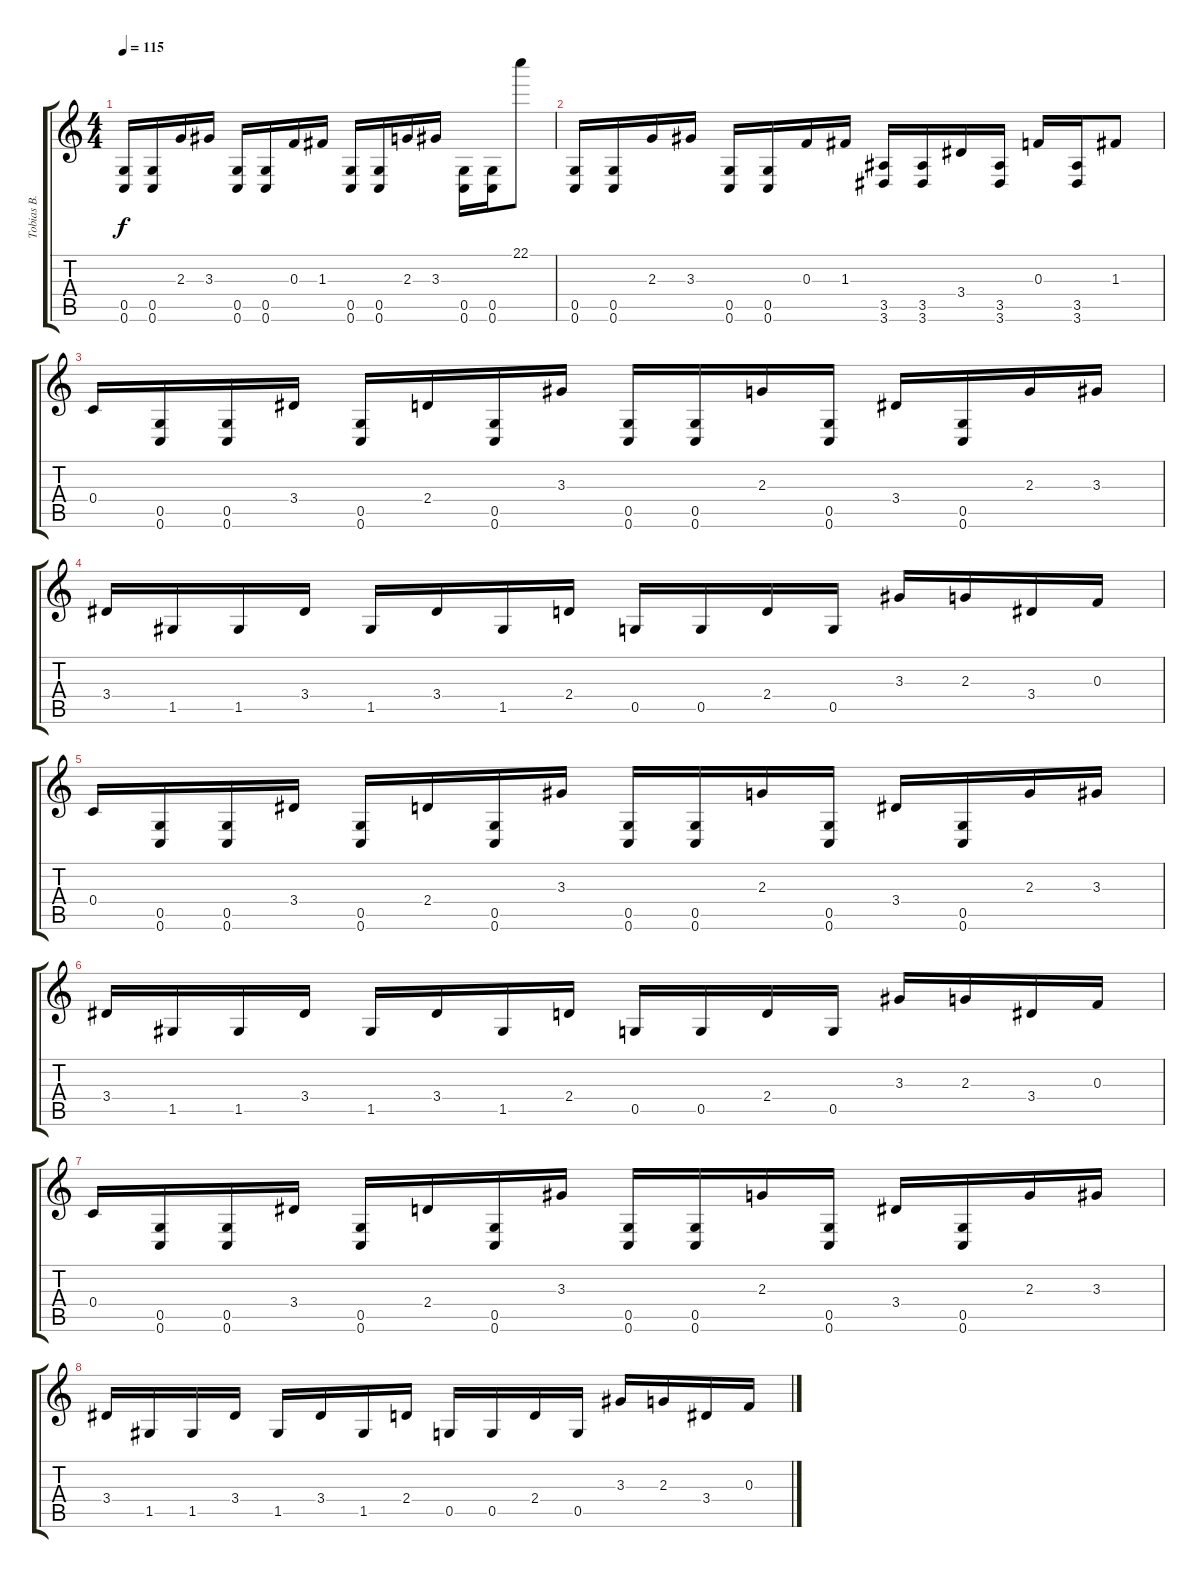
\track ("Tobias B." "Tobias B.") {instrument distortionguitar}
\staff {score tabs}
\tuning (D4 A3 F3 C3 G2 C2) {hide}
\ts (4 4)
\tempo 115
\clef g2
\ks c
(0.5 0.6).16{dy f} (0.5 0.6).16 2.3.16 3.3.16 (0.5 0.6).16 (0.5 0.6).16 0.3.16 1.3.16 (0.5 0.6).16 (0.5 0.6).16 2.3.16 3.3.16 (0.5 0.6).16 (0.5 0.6).16 22.1.8 |
(0.5 0.6).16 (0.5 0.6).16 2.3.16 3.3.16 (0.5 0.6).16 (0.5 0.6).16 0.3.16 1.3.16 (3.5 3.6).16 (3.5 3.6).16 3.4.16 (3.5 3.6).16 0.3.16 (3.5 3.6).16 1.3.8 |
0.4.16 (0.5 0.6).16 (0.5 0.6).16 3.4.16 (0.5 0.6).16 2.4.16 (0.5 0.6).16 3.3.16 (0.5 0.6).16 (0.5 0.6).16 2.3.16 (0.5 0.6).16 3.4.16 (0.5 0.6).16 2.3.16 3.3.16 |
3.4.16 1.5.16 1.5.16 3.4.16 1.5.16 3.4.16 1.5.16 2.4.16 0.5.16 0.5.16 2.4.16 0.5.16 3.3.16 2.3.16 3.4.16 0.3.16 |
0.4.16 (0.5 0.6).16 (0.5 0.6).16 3.4.16 (0.5 0.6).16 2.4.16 (0.5 0.6).16 3.3.16 (0.5 0.6).16 (0.5 0.6).16 2.3.16 (0.5 0.6).16 3.4.16 (0.5 0.6).16 2.3.16 3.3.16 |
3.4.16 1.5.16 1.5.16 3.4.16 1.5.16 3.4.16 1.5.16 2.4.16 0.5.16 0.5.16 2.4.16 0.5.16 3.3.16 2.3.16 3.4.16 0.3.16 |
0.4.16 (0.5 0.6).16 (0.5 0.6).16 3.4.16 (0.5 0.6).16 2.4.16 (0.5 0.6).16 3.3.16 (0.5 0.6).16 (0.5 0.6).16 2.3.16 (0.5 0.6).16 3.4.16 (0.5 0.6).16 2.3.16 3.3.16 |
3.4.16 1.5.16 1.5.16 3.4.16 1.5.16 3.4.16 1.5.16 2.4.16 0.5.16 0.5.16 2.4.16 0.5.16 3.3.16 2.3.16 3.4.16 0.3.16
